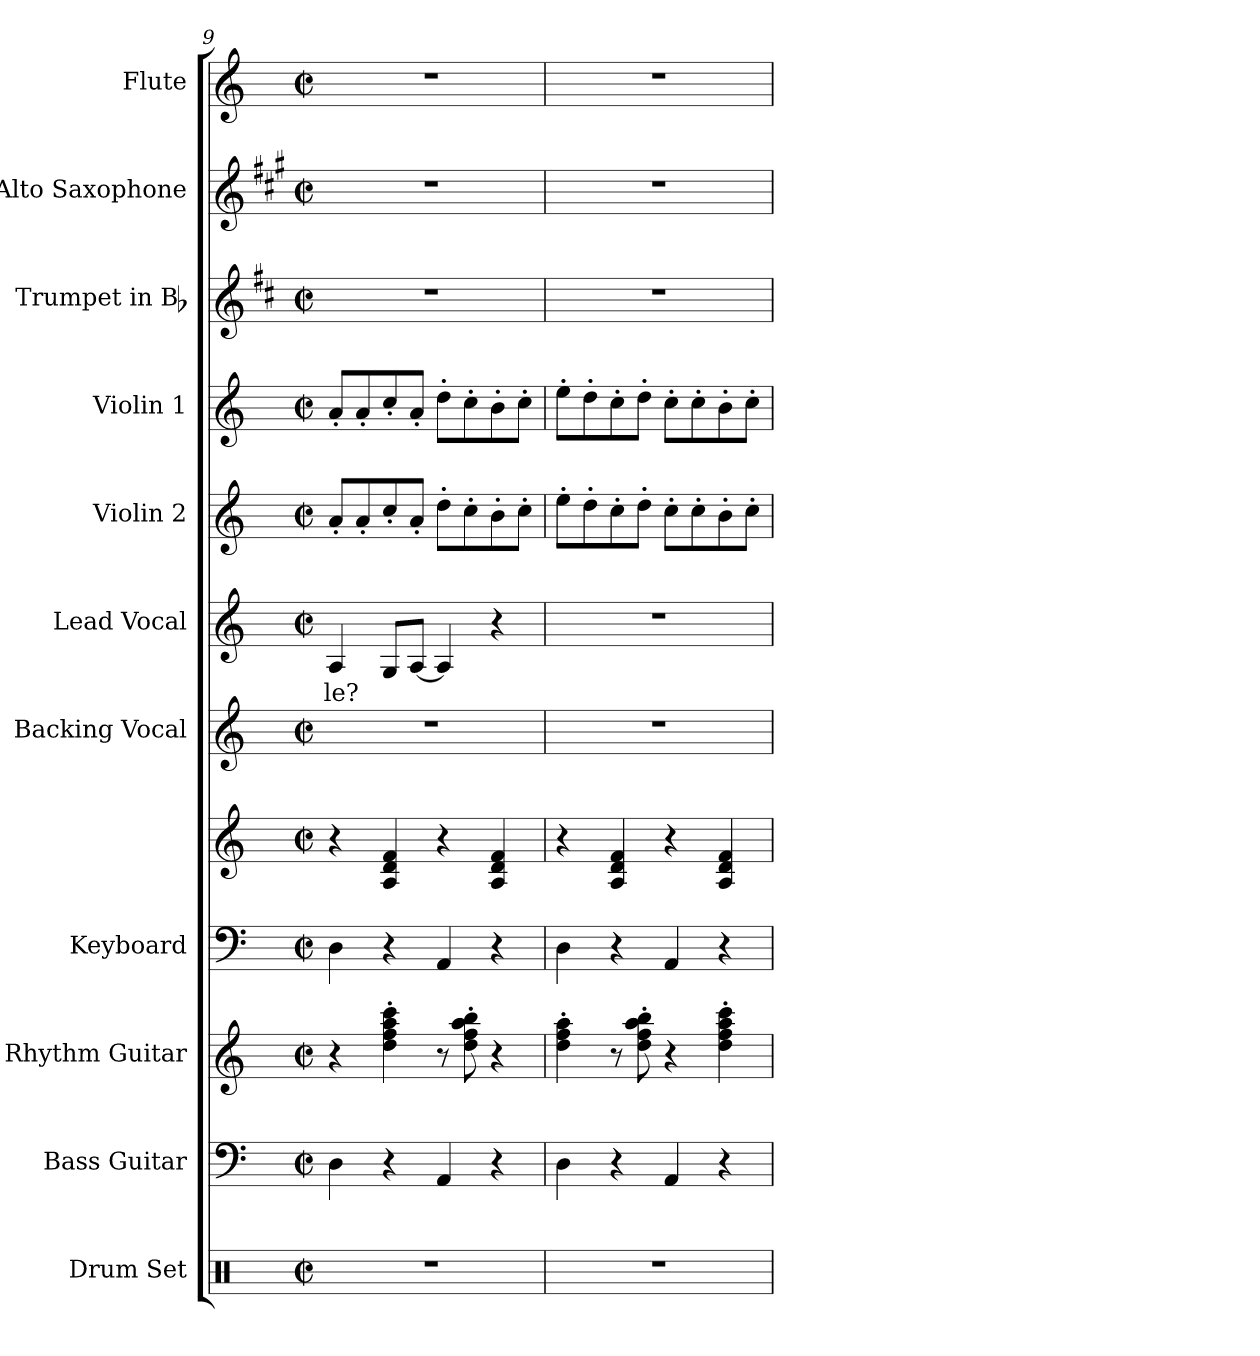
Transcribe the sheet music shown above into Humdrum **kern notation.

**kern	**kern	**kern	**kern	**kern	**kern	**kern	**text	**kern	**kern	**kern	**kern	**kern
*part11	*part10	*part9	*part8	*part8	*part7	*part6	*part6	*part5	*part4	*part3	*part2	*part1
*staff12	*staff11	*staff10	*staff9	*staff8	*staff7	*staff6	*staff6	*staff5	*staff4	*staff3	*staff2	*staff1
*I"Drum Set	*I"Bass Guitar	*I"Rhythm Guitar	*I"Keyboard	*	*I"Backing Vocal	*I"Lead Vocal	*	*I"Violin 2	*I"Violin 1	*I"Trumpet in Bb	*I"Alto Saxophone	*I"Flute
*I'Dr.	*I'Bass	*I'Rhy.	*I'Kbd.	*	*	*	*	*I'Vln. 2	*I'Vln. 1	*I'Tpt.	*I'Alto Sax.	*I'Fl.
*clefX	*clefF4	*clefG2	*clefF4	*clefG2	*clefG2	*clefG2	*	*clefG2	*clefG2	*clefG2	*clefG2	*clefG2
*	*ITrd7c12	*ITrd7c12	*	*	*	*	*	*	*	*ITrd1c2	*ITrd5c9	*
*k[]	*k[]	*k[]	*k[]	*k[]	*k[]	*k[]	*	*k[]	*k[]	*k[]	*k[]	*k[]
*C:	*C:	*C:	*C:	*C:	*C:	*C:	*	*C:	*C:	*C:	*C:	*C:
*M2/2	*M2/2	*M2/2	*M2/2	*M2/2	*M2/2	*M2/2	*	*M2/2	*M2/2	*M2/2	*M2/2	*M2/2
*met(c|)	*met(c|)	*met(c|)	*met(c|)	*met(c|)	*met(c|)	*met(c|)	*	*met(c|)	*met(c|)	*met(c|)	*met(c|)	*met(c|)
=9	=9	=9	=9	=9	=9	=9	=9	=9	=9	=9	=9	=9
!	!	!	!	!	!	!	!LO:LY:b:color=#000000	!	!	!	!	!
1r	4DDi\	4r	4Di\	4r	1r	4Ai/	-le?	8a'i/L	8a'i/L	1r	1r	1r
.	.	.	.	.	.	.	.	8a'i/	8a'i/	.	.	.
.	4r	4di\' 4fi' 4ai' 4cci'	4r	4Ai/ 4di 4fi	.	8Gi/L	.	8cc'i/	8cc'i/	.	.	.
.	.	.	.	.	.	[<8Ai/J	.	8a'i/J	8a'i/J	.	.	.
.	4AAAi/	8r	4AAi/	4r	.	4Ai/]	.	8dd'i\L	8dd'i\L	.	.	.
.	.	8di\' 8fi' 8ai' 8bi'	.	.	.	.	.	8cc'i\	8cc'i\	.	.	.
.	4r	4r	4r	4Ai/ 4di 4fi	.	4r	.	8b'i\	8b'i\	.	.	.
.	.	.	.	.	.	.	.	8cc'i\J	8cc'i\J	.	.	.
!!LO:PB:g=z
=10	=10	=10	=10	=10	=10	=10	=10	=10	=10	=10	=10	=10
1r	4DDi\	4di\' 4fi' 4ai'	4Di\	4r	1r	1r	.	8ee'i\L	8ee'i\L	1r	1r	1r
.	.	.	.	.	.	.	.	8dd'i\	8dd'i\	.	.	.
.	4r	8r	4r	4Ai/ 4di 4fi	.	.	.	8cc'i\	8cc'i\	.	.	.
.	.	8di\' 8fi' 8ai' 8bi'	.	.	.	.	.	8dd'i\J	8dd'i\J	.	.	.
.	4AAAi/	4r	4AAi/	4r	.	.	.	8cc'i\L	8cc'i\L	.	.	.
.	.	.	.	.	.	.	.	8cc'i\	8cc'i\	.	.	.
.	4r	4di\' 4fi' 4ai' 4cci'	4r	4Ai/ 4di 4fi	.	.	.	8b'i\	8b'i\	.	.	.
.	.	.	.	.	.	.	.	8cc'i\J	8cc'i\J	.	.	.
=	=	=	=	=	=	=	=	=	=	=	=	=
*-	*-	*-	*-	*-	*-	*-	*-	*-	*-	*-	*-	*-
